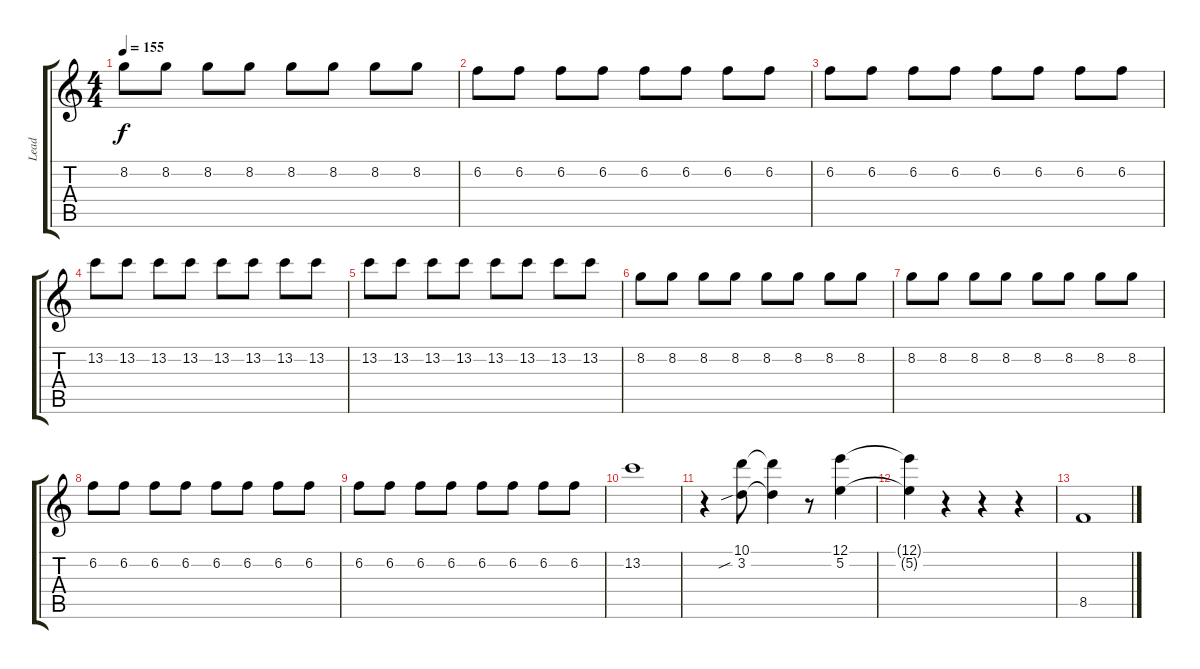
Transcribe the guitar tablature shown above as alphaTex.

\track ("Lead" "Lead") {instrument overdrivenguitar}
\staff {score tabs}
\tuning (E4 B3 G3 D3 A2 E2) {hide}
\ts (4 4)
\tempo 155
\clef g2
\ks c
8.2.8{dy f} 8.2.8 8.2.8 8.2.8 8.2.8 8.2.8 8.2.8 8.2.8 |
6.2.8 6.2.8 6.2.8 6.2.8 6.2.8 6.2.8 6.2.8 6.2.8 |
6.2.8 6.2.8 6.2.8 6.2.8 6.2.8 6.2.8 6.2.8 6.2.8 |
13.2.8 13.2.8 13.2.8 13.2.8 13.2.8 13.2.8 13.2.8 13.2.8 |
13.2.8 13.2.8 13.2.8 13.2.8 13.2.8 13.2.8 13.2.8 13.2.8 |
8.2.8 8.2.8 8.2.8 8.2.8 8.2.8 8.2.8 8.2.8 8.2.8 |
8.2.8 8.2.8 8.2.8 8.2.8 8.2.8 8.2.8 8.2.8 8.2.8 |
6.2.8 6.2.8 6.2.8 6.2.8 6.2.8 6.2.8 6.2.8 6.2.8 |
6.2.8 6.2.8 6.2.8 6.2.8 6.2.8 6.2.8 6.2.8 6.2.8 |
13.2.1{volume 16 instrument distortionguitar} |
r.4 (10.1 3.2{sib}).8 (10.1{t} 3.2{t}).4 r.8 (12.1 5.2).4 |
(12.1{t} 5.2{t}).4 r.4 r.4 r.4 |
8.5.1
